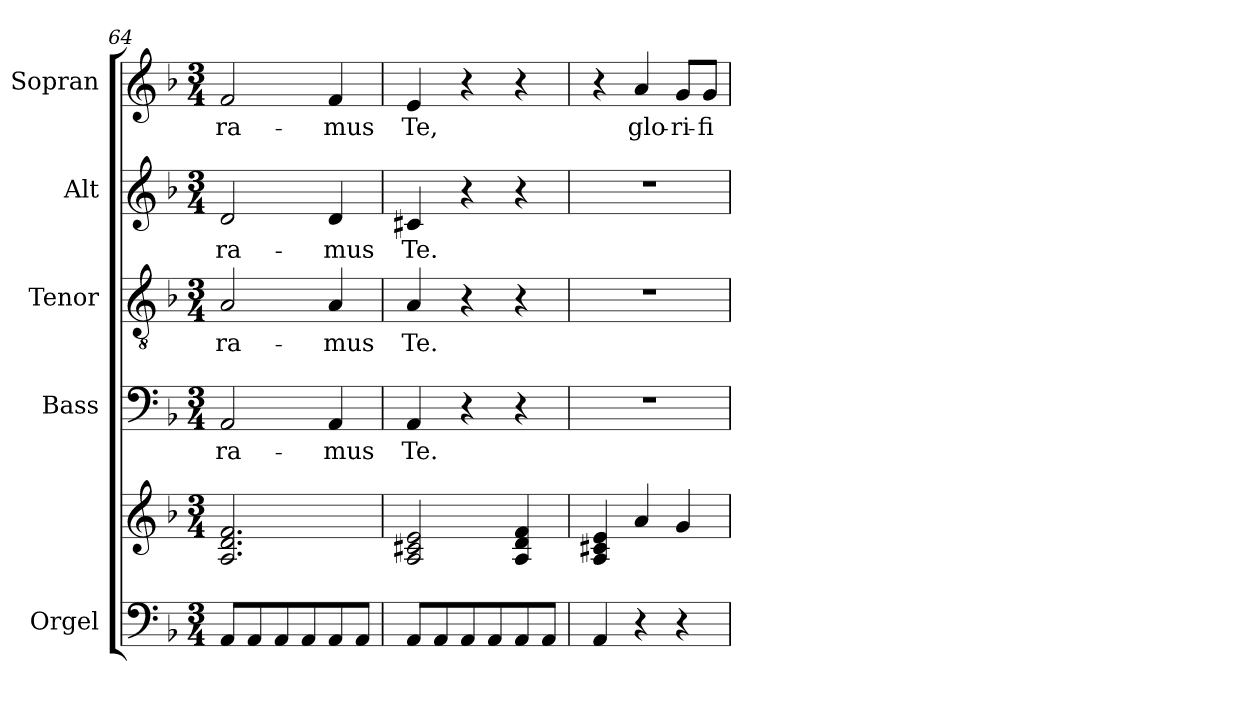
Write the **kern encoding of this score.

**kern	**kern	**kern	**text	**kern	**text	**kern	**text	**kern	**text
*part5	*part5	*part4	*part4	*part3	*part3	*part2	*part2	*part1	*part1
*staff6	*staff5	*staff4	*staff4	*staff3	*staff3	*staff2	*staff2	*staff1	*staff1
*I"Orgel	*	*I"Bass	*	*I"Tenor	*	*I"Alt	*	*I"Sopran	*
*I'Org.	*	*I'B.	*	*I'T.	*	*I'A.	*	*I'S.	*
*clefF4	*clefG2	*clefF4	*	*clefGv2	*	*clefG2	*	*clefG2	*
*k[b-]	*k[b-]	*k[b-]	*	*k[b-]	*	*k[b-]	*	*k[b-]	*
*F:	*F:	*F:	*	*F:	*	*F:	*	*F:	*
*M3/4	*M3/4	*M3/4	*	*M3/4	*	*M3/4	*	*M3/4	*
=64	=64	=64	=64	=64	=64	=64	=64	=64	=64
!	!	!	!LO:LY:b	!	!LO:LY:b	!	!LO:LY:b	!	!LO:LY:b
8AA/L	2.A/ 2.d/ 2.f/	2AA/	-ra-	2A/	-ra-	2d/	-ra-	2f/	-ra-
8AA/	.	.	.	.	.	.	.	.	.
8AA/	.	.	.	.	.	.	.	.	.
8AA/	.	.	.	.	.	.	.	.	.
!	!	!	!LO:LY:b	!	!LO:LY:b	!	!LO:LY:b	!	!LO:LY:b
8AA/	.	4AA/	-mus	4A/	-mus	4d/	-mus	4f/	-mus
8AA/J	.	.	.	.	.	.	.	.	.
=65	=65	=65	=65	=65	=65	=65	=65	=65	=65
!	!	!	!LO:LY:b	!	!LO:LY:b	!	!LO:LY:b	!	!LO:LY:b
8AA/L	2A/ 2c#X/ 2e/	4AA/	Te.	4A/	Te.	4c#X/	Te.	4e/	Te,
8AA/	.	.	.	.	.	.	.	.	.
8AA/	.	4r	.	4r	.	4r	.	4r	.
8AA/	.	.	.	.	.	.	.	.	.
8AA/	4A/ 4d/ 4f/	4r	.	4r	.	4r	.	4r	.
8AA/J	.	.	.	.	.	.	.	.	.
=66	=66	=66	=66	=66	=66	=66	=66	=66	=66
4AA/	4A/ 4c#X/ 4e/	2.r	.	2.r	.	2.r	.	4r	.
!	!	!	!	!	!	!	!	!	!LO:LY:b
4r	4a/	.	.	.	.	.	.	4a/	glo-
!	!	!	!	!	!	!	!	!	!LO:LY:b
4r	4g/	.	.	.	.	.	.	8g/L	-ri-
!	!	!	!	!	!	!	!	!	!LO:LY:b
.	.	.	.	.	.	.	.	8g/J	-fi-
=	=	=	=	=	=	=	=	=	=
*-	*-	*-	*-	*-	*-	*-	*-	*-	*-
